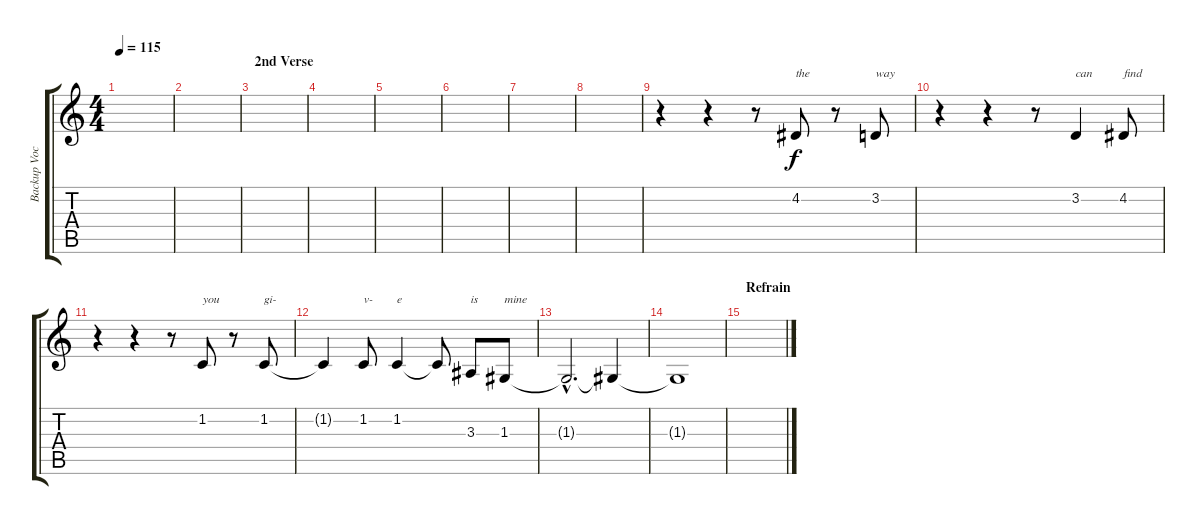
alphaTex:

\track ("Backup Vocals" "Backup Voc") {instrument lead8bassandlead}
\staff {score tabs}
\tuning (E4 B3 G3 D3 A2 E2) {hide}
\ts (4 4)
\tempo 115
\clef g2
\ks c
|
|
\section ("" "2nd Verse")
|
|
|
|
|
|
r.4 r.4 r.8 4.2.8{txt "the"} r.8 3.2.8{txt "way"} |
r.4 r.4 r.8 3.2.4{txt "can"} 4.2.8{txt "find"} |
r.4 r.4 r.8 1.2.8{txt "you"} r.8 1.2.8{txt "gi-"} |
1.2{t}.4 1.2.8{txt "v-"} 1.2.4{txt "e"} 1.2{t}.8 3.3.8{txt "is"} 1.3.8{txt "mine"} |
1.3{hac t}.2{d} 1.3{t}.4 |
1.3{t}.1 |
\section ("" "Refrain")
